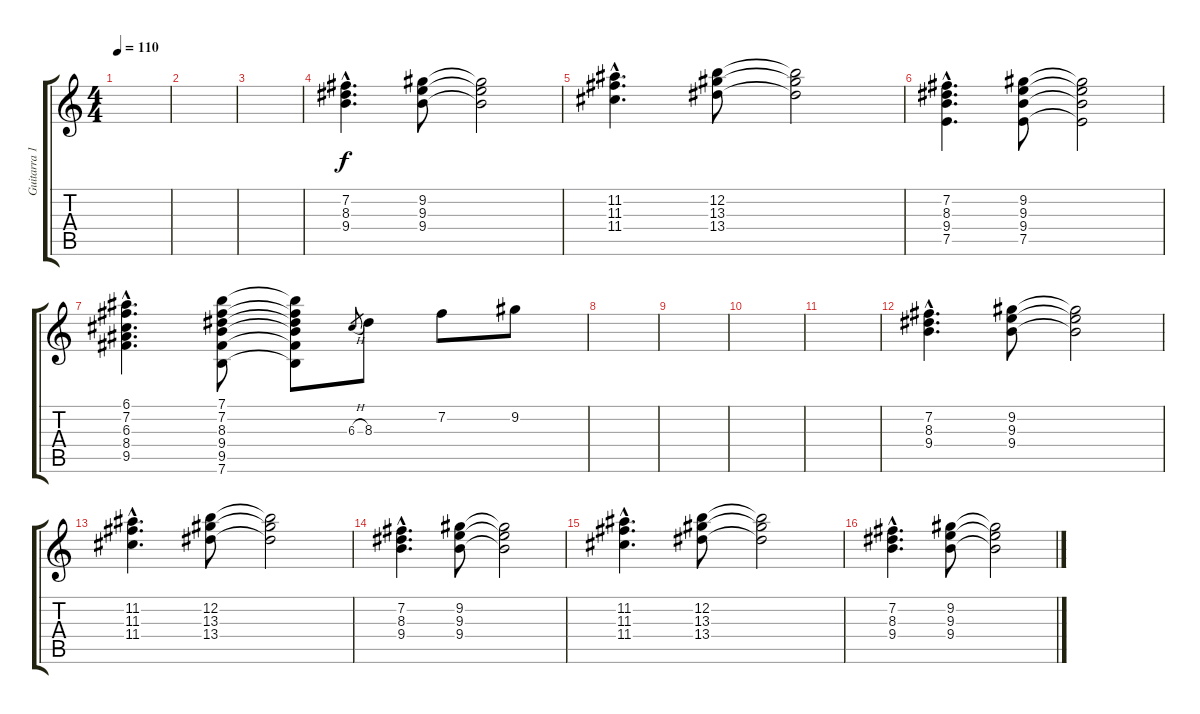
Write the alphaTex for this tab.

\track ("Guitarra 1" "Guitarra 1") {instrument electricguitarclean}
\staff {score tabs}
\tuning (E4 B3 G3 D3 A2 E2) {hide}
\ts (4 4)
\tempo 110
\clef g2
\ks c
|
|
|
(7.2{hac} 8.3{hac} 9.4{hac}).4{d} (9.2 9.3 9.4).8 (9.2{t} 9.3{t} 9.4{t}).2 |
(11.2{hac} 11.3{hac} 11.4{hac}).4{d} (12.2 13.3 13.4).8 (12.2{t} 13.3{t} 13.4{t}).2 |
(7.2{hac} 8.3{hac} 9.4{hac} 7.5{hac}).4{d instrument electricguitarclean} (9.2 9.3 9.4 7.5).8 (9.2{t} 9.3{t} 9.4{t} 7.5{t}).2 |
(6.1{hac} 7.2{hac} 6.3{hac} 8.4{hac} 9.5{hac}).4{d} (7.1 7.2 8.3 9.4 9.5 7.6).8 (7.1{t} 7.2{t} 8.3{t} 9.4{t} 9.5{t} 7.6{t}).8 6.3{h}.8{gr} 8.3.8 7.2.8 9.2.8 |
|
|
|
|
(7.2{hac} 8.3{hac} 9.4{hac}).4{d} (9.2 9.3 9.4).8 (9.2{t} 9.3{t} 9.4{t}).2 |
(11.2{hac} 11.3{hac} 11.4{hac}).4{d} (12.2 13.3 13.4).8 (12.2{t} 13.3{t} 13.4{t}).2 |
(7.2{hac} 8.3{hac} 9.4{hac}).4{d} (9.2 9.3 9.4).8 (9.2{t} 9.3{t} 9.4{t}).2 |
(11.2{hac} 11.3{hac} 11.4{hac}).4{d} (12.2 13.3 13.4).8 (12.2{t} 13.3{t} 13.4{t}).2 |
(7.2{hac} 8.3{hac} 9.4{hac}).4{d} (9.2 9.3 9.4).8 (9.2{t} 9.3{t} 9.4{t}).2
